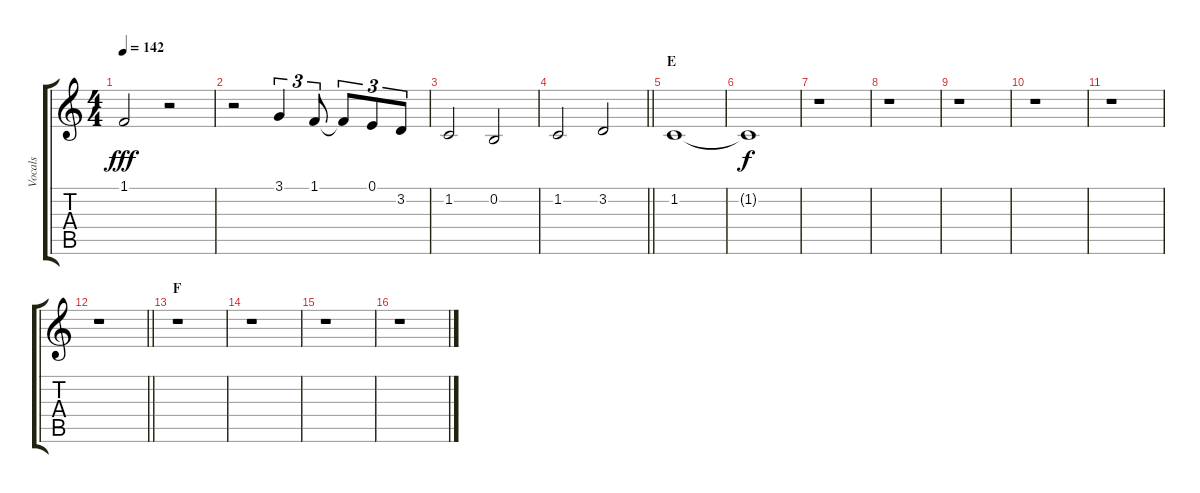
\track ("Vocals" "Vocals") {instrument voiceoohs}
\staff {score tabs}
\tuning (E4 B3 G3 D3 A2 E2) {hide}
\ts (4 4)
\tempo 142
\clef g2
\ks c
1.1.2{dy fff} r.2 |
r.2 3.1.4{tu (3 2)} 1.1.8{tu (3 2)} 1.1{t}.8{tu (3 2)} 0.1.8{tu (3 2)} 3.2.8{tu (3 2)} |
1.2.2 0.2.2 |
\barLineRight lightlight
1.2.2 3.2.2 |
\section ("" "E")
1.2.1 |
1.2{t}.1{dy f} |
r.1 |
r.1 |
r.1 |
r.1 |
r.1 |
\barLineRight lightlight
r.1 |
\section ("" "F")
r.1 |
r.1 |
r.1 |
r.1
